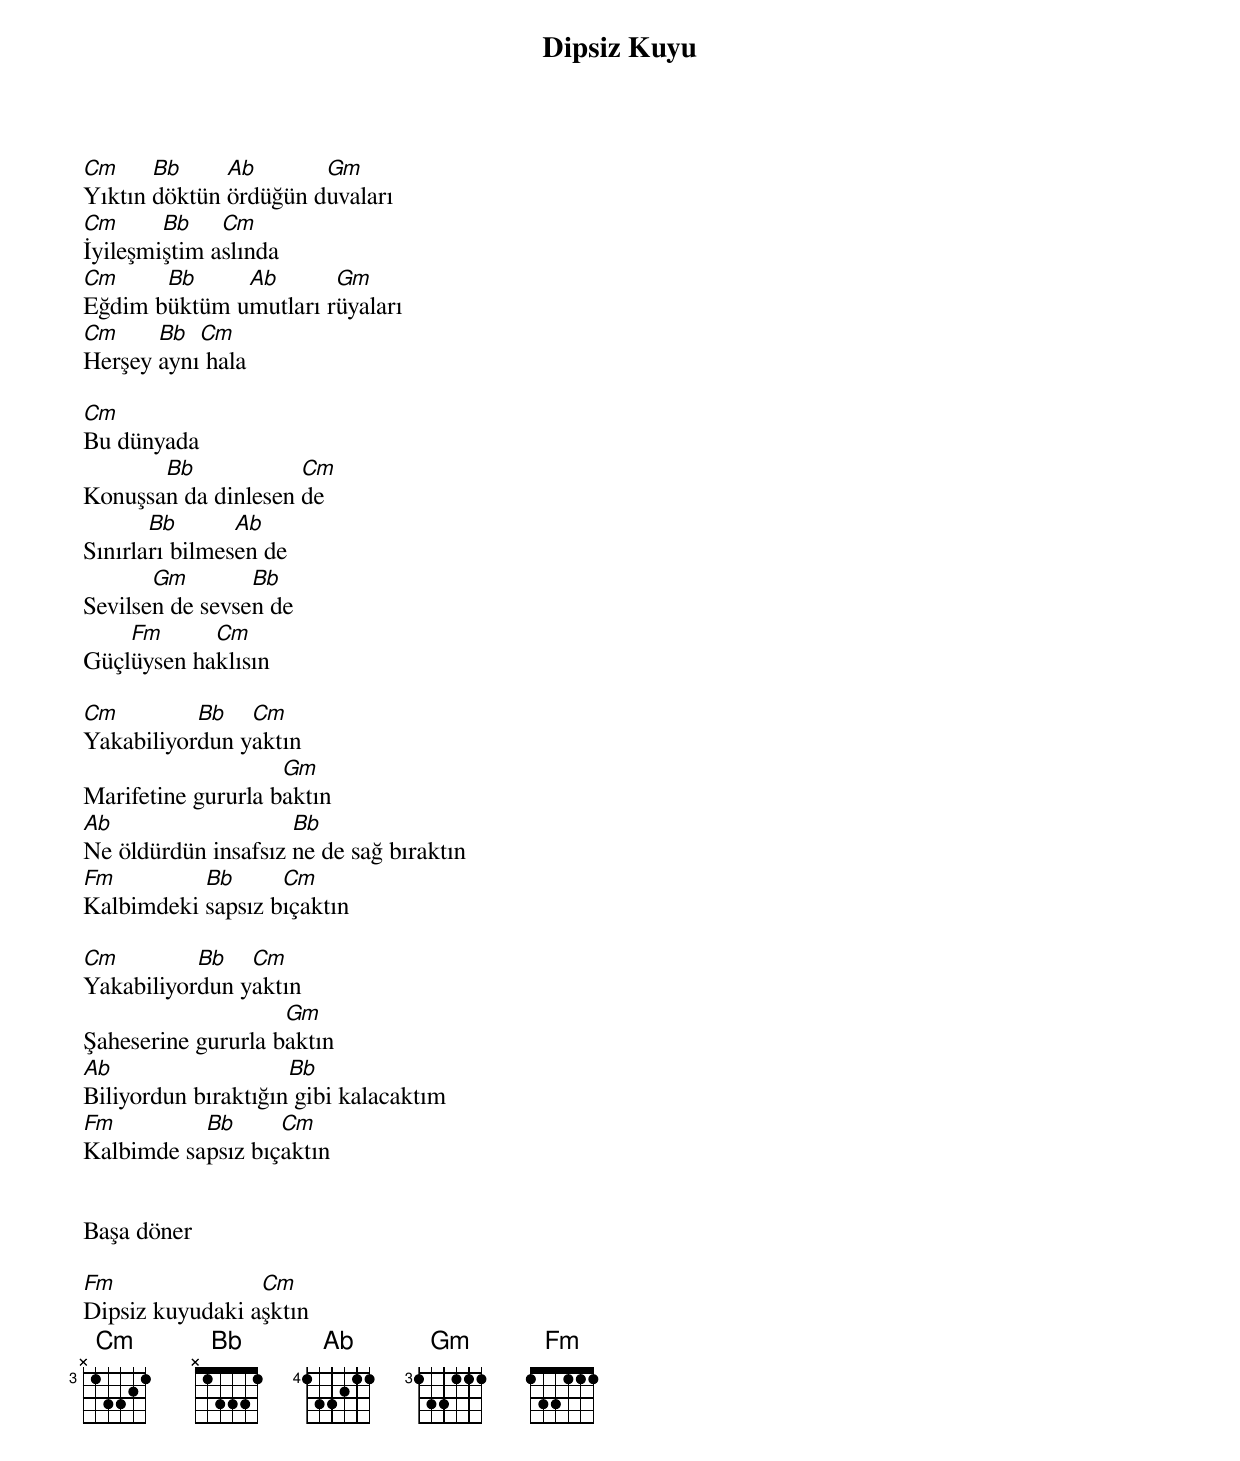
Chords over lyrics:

{title: Dipsiz Kuyu}
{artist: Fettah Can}

Cm     Bb     Ab       Gm
Yıktın döktün ördüğün duvaları
Cm      Bb    Cm
İyileşmiştim aslında
Cm     Bb     Ab       Gm
Eğdim büktüm umutları rüyaları
Cm     Bb  Cm
Herşey aynı hala

Cm
Bu dünyada
       Bb            Cm
Konuşsan da dinlesen de
       Bb       Ab
Sınırları bilmesen de
       Gm        Bb
Sevilsen de sevsen de
    Fm      Cm
Güçlüysen haklısın

Cm         Bb   Cm
Yakabiliyordun yaktın
                    Gm
Marifetine gururla baktın
Ab                   Bb
Ne öldürdün insafsız ne de sağ bıraktın
Fm         Bb      Cm
Kalbimdeki sapsız bıçaktın

Cm         Bb   Cm
Yakabiliyordun yaktın
                    Gm
Şaheserine gururla baktın
Ab                   Bb
Biliyordun bıraktığın gibi kalacaktım
Fm         Bb      Cm
Kalbimde sapsız bıçaktın


Başa döner

Fm               Cm
Dipsiz kuyudaki aşktın
